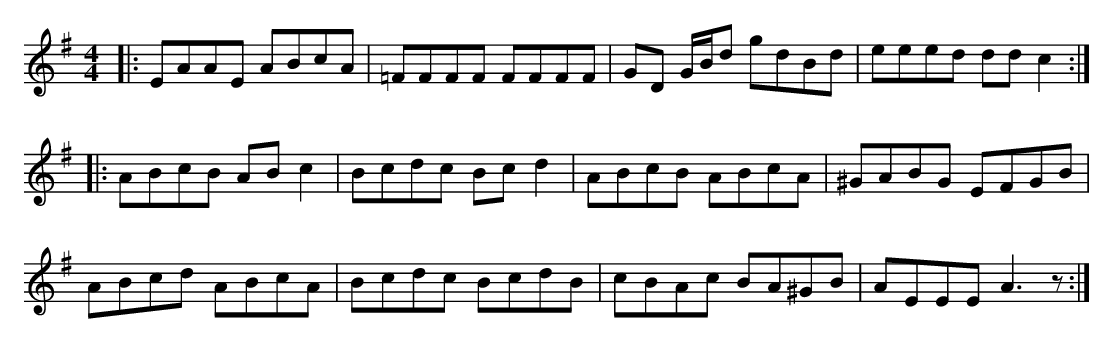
X:1
M:4/4
K:Ador
|:EAAE ABcA|=FFFF FFFF|GD G/B/d gdBd|eeed dd c2:|
|:ABcB ABc2|Bcdc Bcd2|ABcB ABcA|^GABG EFGB|
ABcd ABcA|Bcdc BcdB|cBAc BA^GB|AEEE A3z:|
